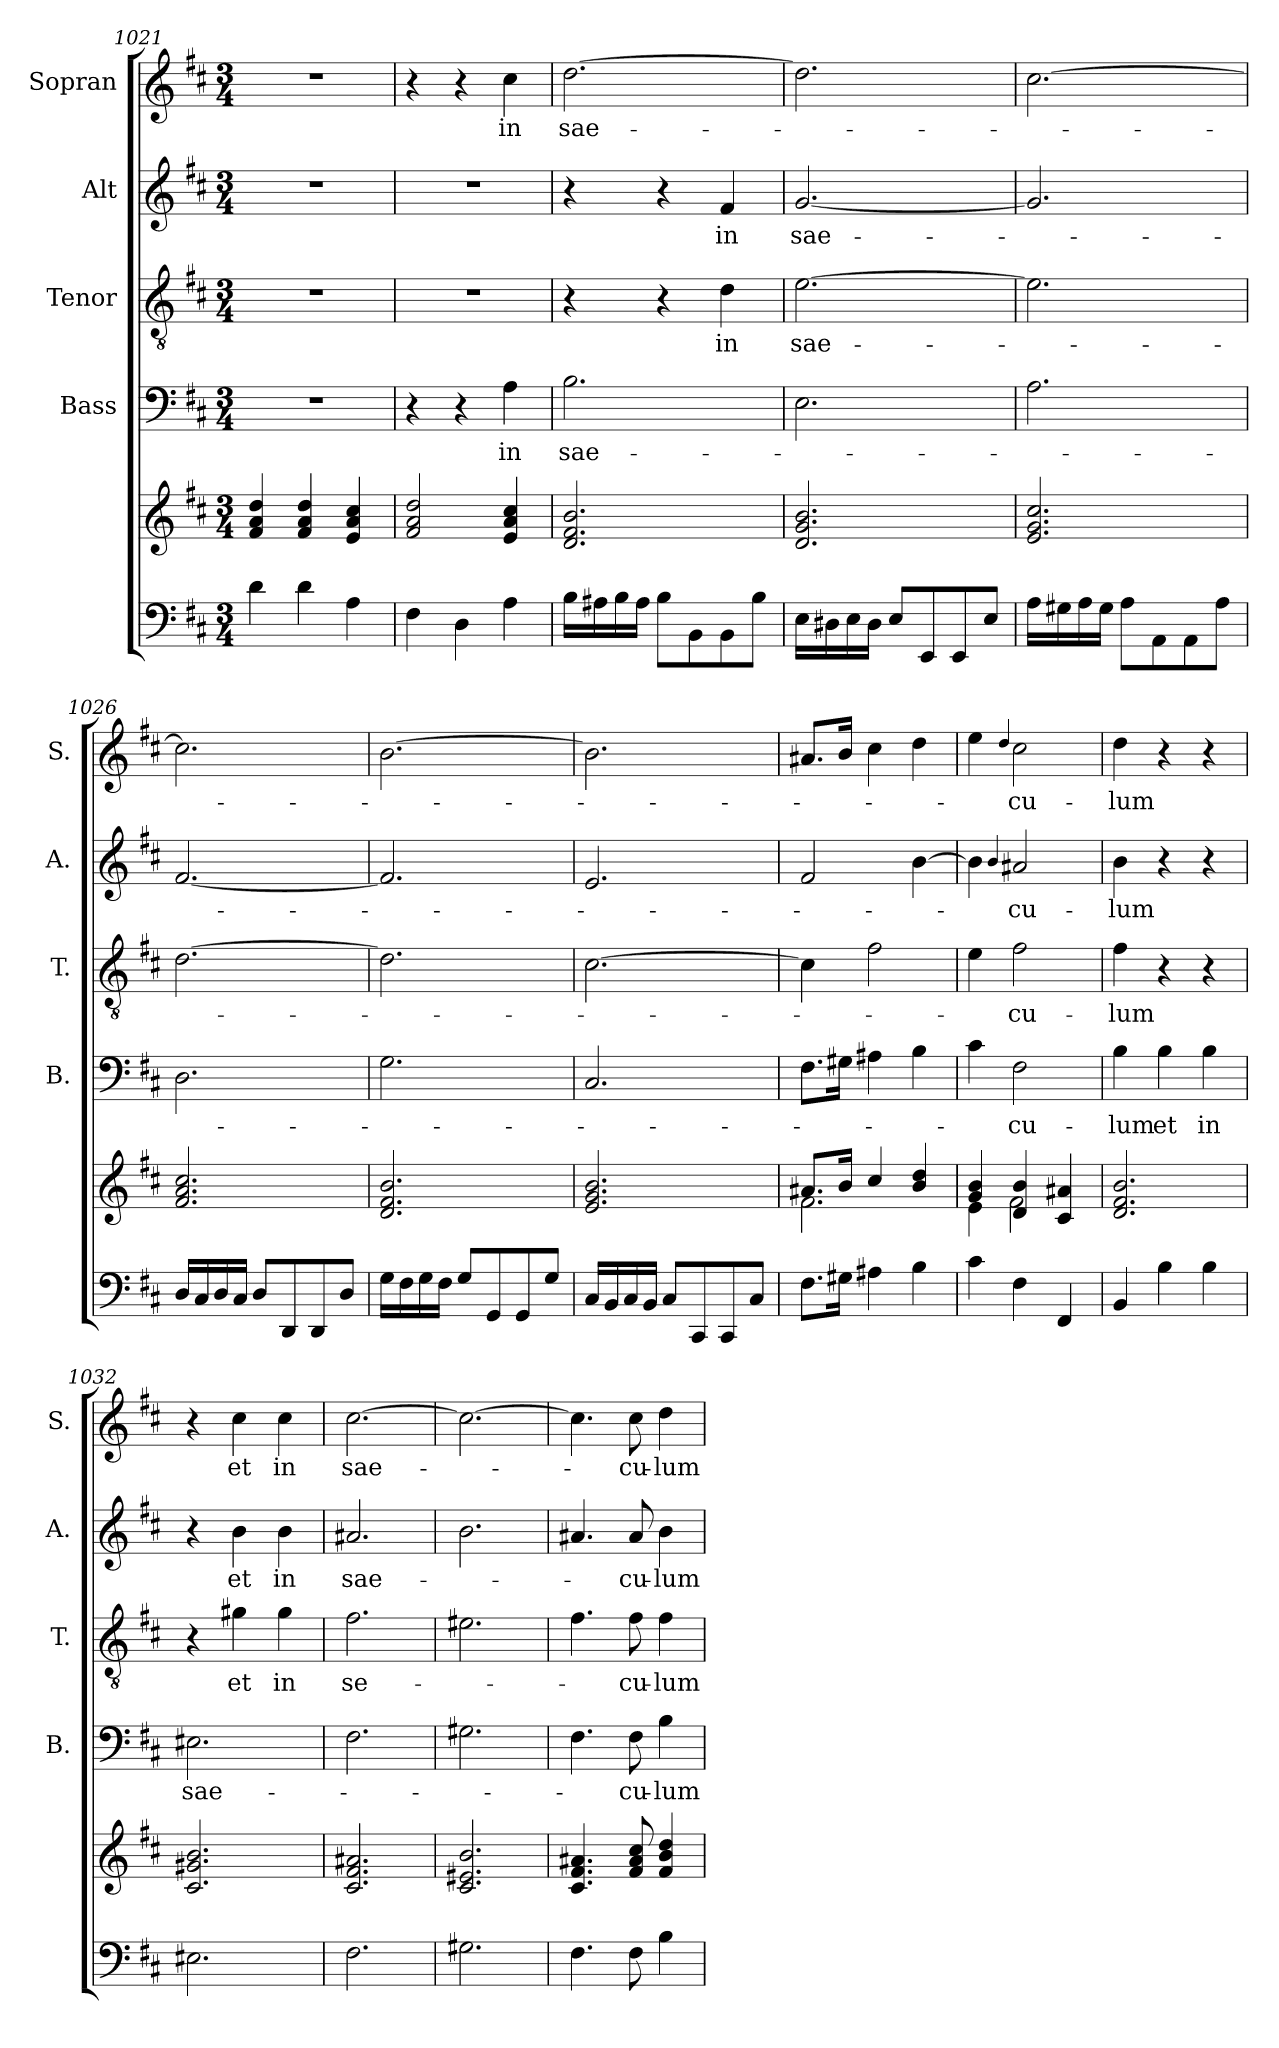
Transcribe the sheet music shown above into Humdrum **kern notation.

**kern	**kern	**kern	**text	**kern	**text	**kern	**text	**kern	**text
*part5	*part5	*part4	*part4	*part3	*part3	*part2	*part2	*part1	*part1
*staff6	*staff5	*staff4	*staff4	*staff3	*staff3	*staff2	*staff2	*staff1	*staff1
*	*	*I"Bass	*	*I"Tenor	*	*I"Alt	*	*I"Sopran	*
*	*	*I'B.	*	*I'T.	*	*I'A.	*	*I'S.	*
*clefF4	*clefG2	*clefF4	*	*clefGv2	*	*clefG2	*	*clefG2	*
*k[f#c#]	*k[f#c#]	*k[f#c#]	*	*k[f#c#]	*	*k[f#c#]	*	*k[f#c#]	*
*D:	*D:	*D:	*	*D:	*	*D:	*	*D:	*
*M3/4	*M3/4	*M3/4	*	*M3/4	*	*M3/4	*	*M3/4	*
=1021	=1021	=1021	=1021	=1021	=1021	=1021	=1021	=1021	=1021
4d\	4f#/ 4a/ 4dd/	2.r	.	2.r	.	2.r	.	2.r	.
4d\	4f#/ 4a/ 4dd/	.	.	.	.	.	.	.	.
4A\	4e/ 4a/ 4cc#/	.	.	.	.	.	.	.	.
=1022	=1022	=1022	=1022	=1022	=1022	=1022	=1022	=1022	=1022
4F#\	2f#/ 2a/ 2dd/	4r	.	2.r	.	2.r	.	4r	.
4D\	.	4r	.	.	.	.	.	4r	.
!	!	!	!LO:LY:b	!	!	!	!	!	!LO:LY:b
4A\	4e/ 4a/ 4cc#/	4A\	in	.	.	.	.	4cc#\	in
=1023	=1023	=1023	=1023	=1023	=1023	=1023	=1023	=1023	=1023
!	!	!	!LO:LY:b	!	!	!	!	!	!LO:LY:b
16B\LL	2.d/ 2.f#/ 2.b/	2.B\	sae-	4r	.	4r	.	[2.dd\	sae-
16A#X\	.	.	.	.	.	.	.	.	.
16B\	.	.	.	.	.	.	.	.	.
16A#\JJ	.	.	.	.	.	.	.	.	.
8B\L	.	.	.	4r	.	4r	.	.	.
8BB\	.	.	.	.	.	.	.	.	.
!	!	!	!	!	!LO:LY:b	!	!LO:LY:b	!	!
8BB\	.	.	.	4d\	in	4f#/	in	.	.
8B\J	.	.	.	.	.	.	.	.	.
=1024	=1024	=1024	=1024	=1024	=1024	=1024	=1024	=1024	=1024
!	!	!	!	!	!LO:LY:b	!	!LO:LY:b	!	!
16E\LL	2.d/ 2.g/ 2.b/	2.E\	.	[2.e\	sae-	[2.g/	sae-	2.dd\]	.
16D#X\	.	.	.	.	.	.	.	.	.
16E\	.	.	.	.	.	.	.	.	.
16D#\JJ	.	.	.	.	.	.	.	.	.
8E/L	.	.	.	.	.	.	.	.	.
8EE/	.	.	.	.	.	.	.	.	.
8EE/	.	.	.	.	.	.	.	.	.
8E/J	.	.	.	.	.	.	.	.	.
=1025	=1025	=1025	=1025	=1025	=1025	=1025	=1025	=1025	=1025
16A\LL	2.e/ 2.g/ 2.cc#/	2.A\	.	2.e\]	.	2.g/]	.	[2.cc#\	.
16G#X\	.	.	.	.	.	.	.	.	.
16A\	.	.	.	.	.	.	.	.	.
16G#\JJ	.	.	.	.	.	.	.	.	.
8A\L	.	.	.	.	.	.	.	.	.
8AA\	.	.	.	.	.	.	.	.	.
8AA\	.	.	.	.	.	.	.	.	.
8A\J	.	.	.	.	.	.	.	.	.
=1026	=1026	=1026	=1026	=1026	=1026	=1026	=1026	=1026	=1026
16D/LL	2.f#/ 2.a/ 2.cc#/	2.D\	.	[2.d\	.	[2.f#/	.	2.cc#\]	.
16C#/	.	.	.	.	.	.	.	.	.
16D/	.	.	.	.	.	.	.	.	.
16C#/JJ	.	.	.	.	.	.	.	.	.
8D/L	.	.	.	.	.	.	.	.	.
8DD/	.	.	.	.	.	.	.	.	.
8DD/	.	.	.	.	.	.	.	.	.
8D/J	.	.	.	.	.	.	.	.	.
=1027	=1027	=1027	=1027	=1027	=1027	=1027	=1027	=1027	=1027
16G\LL	2.d/ 2.f#/ 2.b/	2.G\	.	2.d\]	.	2.f#/]	.	[2.b\	.
16F#\	.	.	.	.	.	.	.	.	.
16G\	.	.	.	.	.	.	.	.	.
16F#\JJ	.	.	.	.	.	.	.	.	.
8G/L	.	.	.	.	.	.	.	.	.
8GG/	.	.	.	.	.	.	.	.	.
8GG/	.	.	.	.	.	.	.	.	.
8G/J	.	.	.	.	.	.	.	.	.
=1028	=1028	=1028	=1028	=1028	=1028	=1028	=1028	=1028	=1028
16C#/LL	2.e/ 2.g/ 2.b/	2.C#/	.	[2.c#\	.	2.e/	.	2.b\]	.
16BB/	.	.	.	.	.	.	.	.	.
16C#/	.	.	.	.	.	.	.	.	.
16BB/JJ	.	.	.	.	.	.	.	.	.
8C#/L	.	.	.	.	.	.	.	.	.
8CC#/	.	.	.	.	.	.	.	.	.
8CC#/	.	.	.	.	.	.	.	.	.
8C#/J	.	.	.	.	.	.	.	.	.
!!LO:PB:g=z
=1029	=1029	=1029	=1029	=1029	=1029	=1029	=1029	=1029	=1029
*	*^	*	*	*	*	*	*	*	*
8.F#\L	8.a#X/L	2.f#\	8.F#\L	.	4c#\]	.	2f#/	.	8.a#X/L	.
16G#X\Jk	16b/Jk	.	16G#X\Jk	.	.	.	.	.	16b/Jk	.
4A#X\	4cc#/	.	4A#X\	.	2f#\	.	.	.	4cc#\	.
4B\	4b/ 4dd/	.	4B\	.	.	.	[4b\	.	4dd\	.
=1030	=1030	=1030	=1030	=1030	=1030	=1030	=1030	=1030	=1030	=1030
4c#\	4g/ 4b/	4e\	4c#\	.	4e\	.	4b\]	.	4ee\	.
.	.	.	.	.	.	.	4qqb/	.	4qqdd/	.
!	!	!	!	!LO:LY:b	!	!LO:LY:b	!	!LO:LY:b	!	!LO:LY:b
4F#\	4d/ 4b/	2f#\	2F#\	-cu-	2f#\	-cu-	2a#X/	-cu-	2cc#\	-cu-
4FF#/	4c#/ 4a#X/	.	.	.	.	.	.	.	.	.
*	*v	*v	*	*	*	*	*	*	*	*
=1031	=1031	=1031	=1031	=1031	=1031	=1031	=1031	=1031	=1031
!	!	!	!LO:LY:b	!	!LO:LY:b	!	!LO:LY:b	!	!LO:LY:b
4BB/	2.d/ 2.f#/ 2.b/	4B\	-lum	4f#\	-lum	4b\	-lum	4dd\	-lum
!	!	!	!LO:LY:b	!	!	!	!	!	!
4B\	.	4B\	et	4r	.	4r	.	4r	.
!	!	!	!LO:LY:b	!	!	!	!	!	!
4B\	.	4B\	in	4r	.	4r	.	4r	.
=1032	=1032	=1032	=1032	=1032	=1032	=1032	=1032	=1032	=1032
!	!	!	!LO:LY:b	!	!	!	!	!	!
2.E#X\	2.c#/ 2.g#X/ 2.b/	2.E#X\	sae-	4r	.	4r	.	4r	.
!	!	!	!	!	!LO:LY:b	!	!LO:LY:b	!	!LO:LY:b
.	.	.	.	4g#X\	et	4b\	et	4cc#\	et
!	!	!	!	!	!LO:LY:b	!	!LO:LY:b	!	!LO:LY:b
.	.	.	.	4g#\	in	4b\	in	4cc#\	in
=1033	=1033	=1033	=1033	=1033	=1033	=1033	=1033	=1033	=1033
!	!	!	!	!	!LO:LY:b	!	!LO:LY:b	!	!LO:LY:b
2.F#\	2.c#/ 2.f#/ 2.a#X/	2.F#\	.	2.f#\	se-	2.a#X/	sae-	[2.cc#\	sae-
=1034	=1034	=1034	=1034	=1034	=1034	=1034	=1034	=1034	=1034
2.G#X\	2.c#/ 2.e#X/ 2.b/	2.G#X\	.	2.e#X\	.	2.b\	.	2.cc#\_	.
=1035	=1035	=1035	=1035	=1035	=1035	=1035	=1035	=1035	=1035
4.F#\	4.c#/ 4.f#/ 4.a#X/	4.F#\	.	4.f#\	.	4.a#X/	.	4.cc#\]	.
!	!	!	!LO:LY:b	!	!LO:LY:b	!	!LO:LY:b	!	!LO:LY:b
8F#\	8f#/ 8a#/ 8cc#/	8F#\	-cu-	8f#\	-cu-	8a#/	-cu-	8cc#\	-cu-
!	!	!	!LO:LY:b	!	!LO:LY:b	!	!LO:LY:b	!	!LO:LY:b
4B\	4f#/ 4b/ 4dd/	4B\	-lum	4f#\	-lum	4b\	-lum	4dd\	-lum
=	=	=	=	=	=	=	=	=	=
*-	*-	*-	*-	*-	*-	*-	*-	*-	*-
